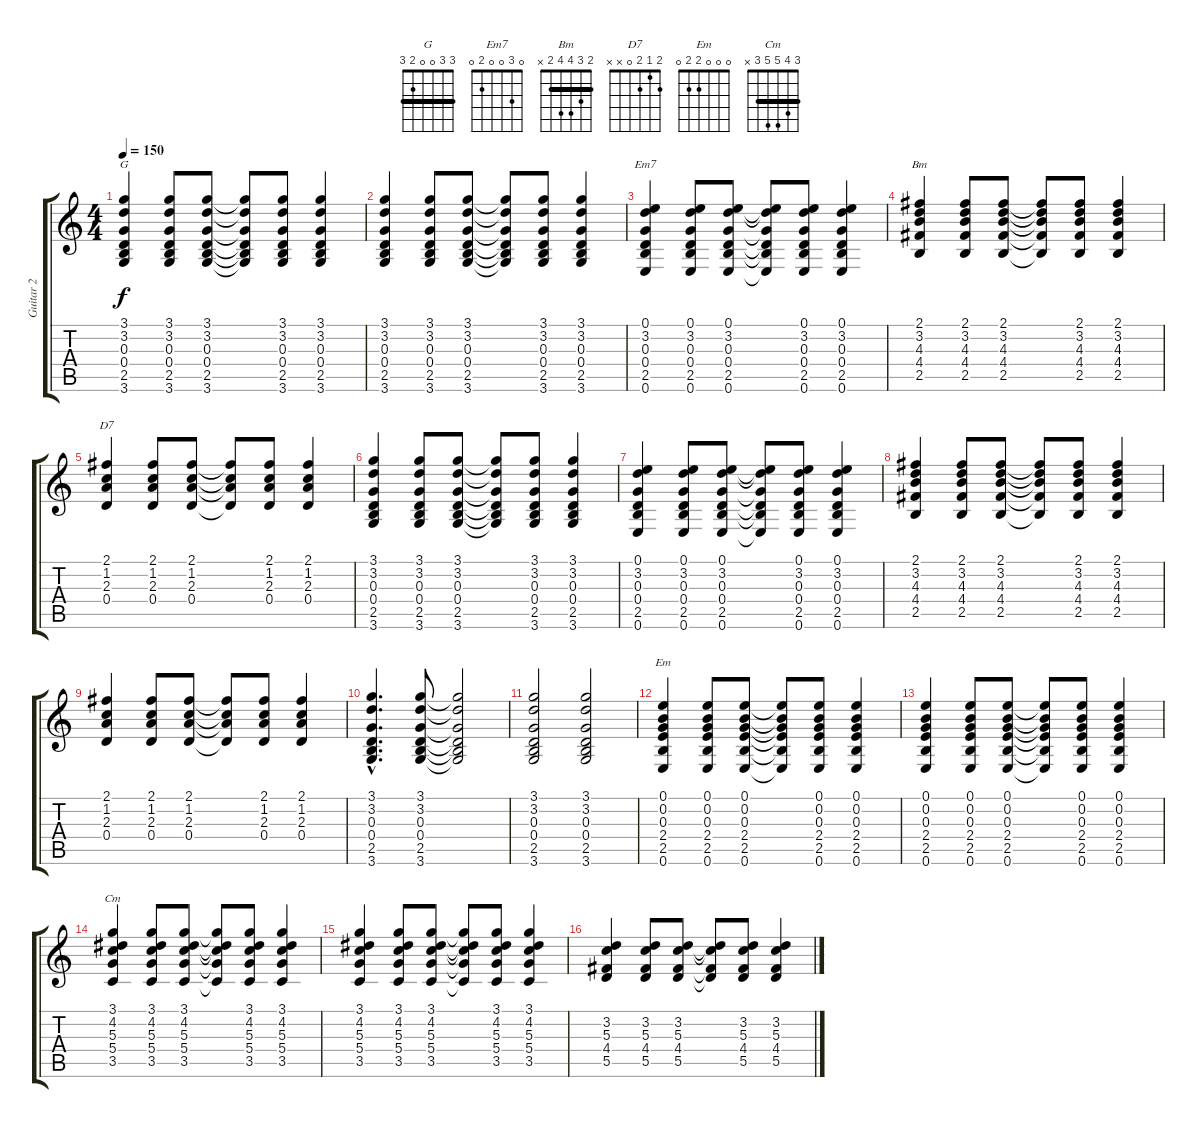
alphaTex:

\track ("Guitar 2" "Guitar 2") {instrument acousticguitarsteel}
\staff {score tabs}
\tuning (E4 B3 G3 D3 A2 E2) {hide}
\chord ("G" 3 3 0 0 2 3) {barre 3}
\chord ("Em7" 0 3 0 0 2 0)
\chord ("Bm" 2 3 4 4 2 x) {barre 2}
\chord ("D7" 2 1 2 0 x x)
\chord ("Em" 0 0 0 2 2 0)
\chord ("Cm" 3 4 5 5 3 x) {barre 3}
\ts (4 4)
\tempo 150
\clef g2
\ks c
(3.1 3.2 0.3 0.4 2.5 3.6).4{ch "G" dy f} (3.1 3.2 0.3 0.4 2.5 3.6).8 (3.1 3.2 0.3 0.4 2.5 3.6).8 (3.1{t} 3.2{t} 0.3{t} 0.4{t} 2.5{t} 3.6{t}).8 (3.1 3.2 0.3 0.4 2.5 3.6).8 (3.1 3.2 0.3 0.4 2.5 3.6).4 |
(3.1 3.2 0.3 0.4 2.5 3.6).4 (3.1 3.2 0.3 0.4 2.5 3.6).8 (3.1 3.2 0.3 0.4 2.5 3.6).8 (3.1{t} 3.2{t} 0.3{t} 0.4{t} 2.5{t} 3.6{t}).8 (3.1 3.2 0.3 0.4 2.5 3.6).8 (3.1 3.2 0.3 0.4 2.5 3.6).4 |
(0.1 3.2 0.3 0.4 2.5 0.6).4{ch "Em7"} (0.1 3.2 0.3 0.4 2.5 0.6).8 (0.1 3.2 0.3 0.4 2.5 0.6).8 (0.1{t} 3.2{t} 0.3{t} 0.4{t} 2.5{t} 0.6{t}).8 (0.1 3.2 0.3 0.4 2.5 0.6).8 (0.1 3.2 0.3 0.4 2.5 0.6).4 |
(2.1 3.2 4.3 4.4 2.5).4{ch "Bm"} (2.1 3.2 4.3 4.4 2.5).8 (2.1 3.2 4.3 4.4 2.5).8 (2.1{t} 3.2{t} 4.3{t} 4.4{t} 2.5{t}).8 (2.1 3.2 4.3 4.4 2.5).8 (2.1 3.2 4.3 4.4 2.5).4 |
(2.1 1.2 2.3 0.4).4{ch "D7"} (2.1 1.2 2.3 0.4).8 (2.1 1.2 2.3 0.4).8 (2.1{t} 1.2{t} 2.3{t} 0.4{t}).8 (2.1 1.2 2.3 0.4).8 (2.1 1.2 2.3 0.4).4 |
(3.1 3.2 0.3 0.4 2.5 3.6).4 (3.1 3.2 0.3 0.4 2.5 3.6).8 (3.1 3.2 0.3 0.4 2.5 3.6).8 (3.1{t} 3.2{t} 0.3{t} 0.4{t} 2.5{t} 3.6{t}).8 (3.1 3.2 0.3 0.4 2.5 3.6).8 (3.1 3.2 0.3 0.4 2.5 3.6).4 |
(0.1 3.2 0.3 0.4 2.5 0.6).4 (0.1 3.2 0.3 0.4 2.5 0.6).8 (0.1 3.2 0.3 0.4 2.5 0.6).8 (0.1{t} 3.2{t} 0.3{t} 0.4{t} 2.5{t} 0.6{t}).8 (0.1 3.2 0.3 0.4 2.5 0.6).8 (0.1 3.2 0.3 0.4 2.5 0.6).4 |
(2.1 3.2 4.3 4.4 2.5).4 (2.1 3.2 4.3 4.4 2.5).8 (2.1 3.2 4.3 4.4 2.5).8 (2.1{t} 3.2{t} 4.3{t} 4.4{t} 2.5{t}).8 (2.1 3.2 4.3 4.4 2.5).8 (2.1 3.2 4.3 4.4 2.5).4 |
(2.1 1.2 2.3 0.4).4 (2.1 1.2 2.3 0.4).8 (2.1 1.2 2.3 0.4).8 (2.1{t} 1.2{t} 2.3{t} 0.4{t}).8 (2.1 1.2 2.3 0.4).8 (2.1 1.2 2.3 0.4).4 |
(3.1{hac} 3.2{hac} 0.3{hac} 0.4{hac} 2.5{hac} 3.6{hac}).4{d} (3.1 3.2 0.3 0.4 2.5 3.6).8 (3.1{t} 3.2{t} 0.3{t} 0.4{t} 2.5{t} 3.6{t}).2 |
(3.1 3.2 0.3 0.4 2.5 3.6).2 (3.1 3.2 0.3 0.4 2.5 3.6).2 |
(0.1 0.2 0.3 2.4 2.5 0.6).4{ch "Em"} (0.1 0.2 0.3 2.4 2.5 0.6).8 (0.1 0.2 0.3 2.4 2.5 0.6).8 (0.1{t} 0.2{t} 0.3{t} 2.4{t} 2.5{t} 0.6{t}).8 (0.1 0.2 0.3 2.4 2.5 0.6).8 (0.1 0.2 0.3 2.4 2.5 0.6).4 |
(0.1 0.2 0.3 2.4 2.5 0.6).4 (0.1 0.2 0.3 2.4 2.5 0.6).8 (0.1 0.2 0.3 2.4 2.5 0.6).8 (0.1{t} 0.2{t} 0.3{t} 2.4{t} 2.5{t} 0.6{t}).8 (0.1 0.2 0.3 2.4 2.5 0.6).8 (0.1 0.2 0.3 2.4 2.5 0.6).4 |
(3.1 4.2 5.3 5.4 3.5).4{ch "Cm"} (3.1 4.2 5.3 5.4 3.5).8 (3.1 4.2 5.3 5.4 3.5).8 (3.1{t} 4.2{t} 5.3{t} 5.4{t} 3.5{t}).8 (3.1 4.2 5.3 5.4 3.5).8 (3.1 4.2 5.3 5.4 3.5).4 |
(3.1 4.2 5.3 5.4 3.5).4 (3.1 4.2 5.3 5.4 3.5).8 (3.1 4.2 5.3 5.4 3.5).8 (3.1{t} 4.2{t} 5.3{t} 5.4{t} 3.5{t}).8 (3.1 4.2 5.3 5.4 3.5).8 (3.1 4.2 5.3 5.4 3.5).4 |
(3.2 5.3 4.4 5.5).4 (3.2 5.3 4.4 5.5).8 (3.2 5.3 4.4 5.5).8 (3.2{t} 5.3{t} 4.4{t} 5.5{t}).8 (3.2 5.3 4.4 5.5).8 (3.2 5.3 4.4 5.5).4
